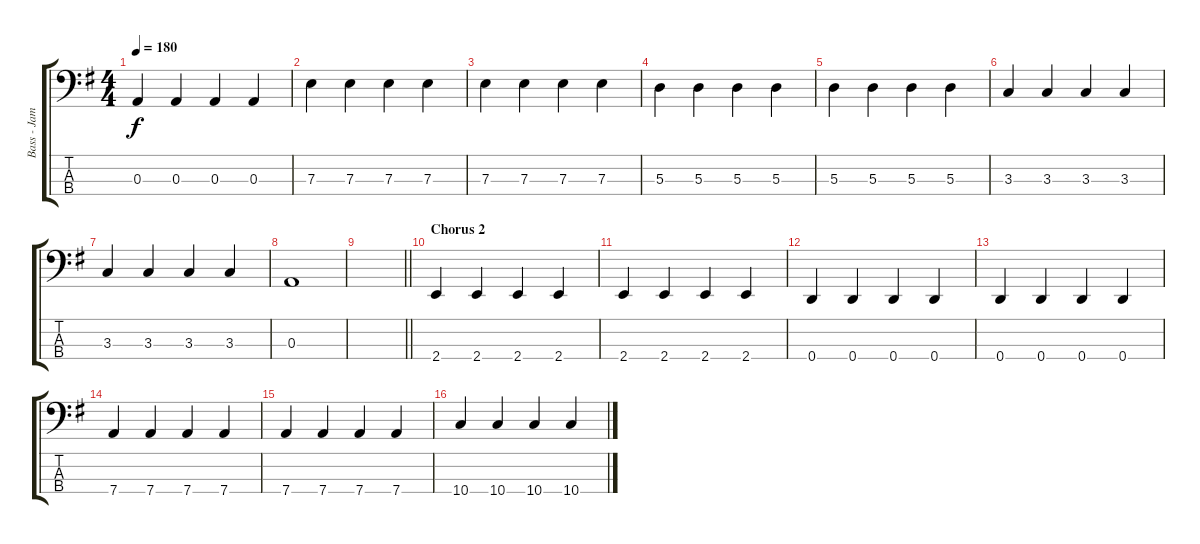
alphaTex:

\track ("Bass - James Johnston" "Bass - Jam") {instrument electricbassfinger}
\staff {score tabs}
\tuning (G2 D2 A1 D1) {hide}
\ts (4 4)
\tempo 180
\clef f4
\ks eminor
0.3.4{dy f} 0.3.4 0.3.4 0.3.4 |
7.3.4 7.3.4 7.3.4 7.3.4 |
7.3.4 7.3.4 7.3.4 7.3.4 |
5.3.4 5.3.4 5.3.4 5.3.4 |
5.3.4 5.3.4 5.3.4 5.3.4 |
3.3.4 3.3.4 3.3.4 3.3.4 |
3.3.4 3.3.4 3.3.4 3.3.4 |
0.3.1 |
\barLineRight lightlight
|
\section ("" "Chorus 2")
2.4.4 2.4.4 2.4.4 2.4.4 |
2.4.4 2.4.4 2.4.4 2.4.4 |
0.4.4 0.4.4 0.4.4 0.4.4 |
0.4.4 0.4.4 0.4.4 0.4.4 |
7.4.4 7.4.4 7.4.4 7.4.4 |
7.4.4 7.4.4 7.4.4 7.4.4 |
10.4.4 10.4.4 10.4.4 10.4.4
